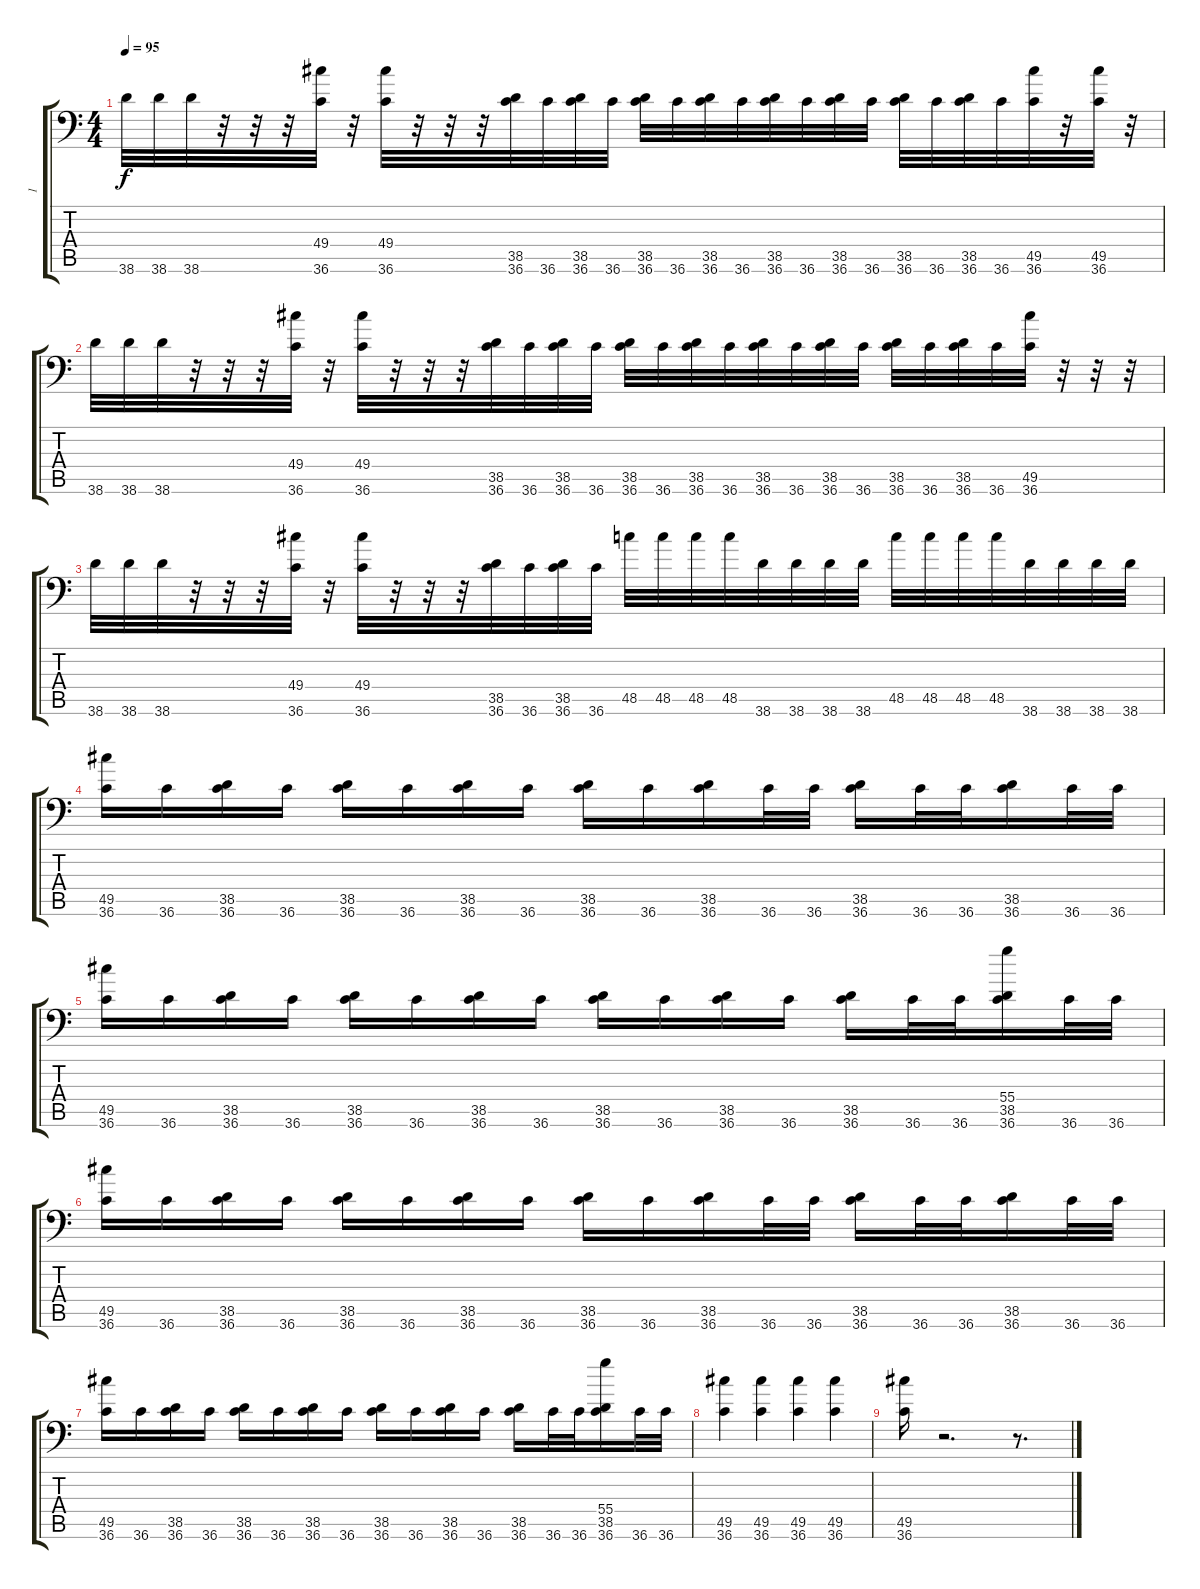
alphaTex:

\track (" 1" " 1") {instrument acousticgrandpiano}
\staff {score tabs}
\tuning (C-1 C-1 C-1 C-1 C-1 C-1) {hide}
\ts (4 4)
\tempo 95
\clef f4
\ks c
38.6.32{dy f} 38.6.32 38.6.32 r.32 r.32 r.32 (49.4 36.6).32 r.32 (49.4 36.6).32 r.32 r.32 r.32 (38.5 36.6).32 36.6.32 (38.5 36.6).32 36.6.32 (38.5 36.6).32 36.6.32 (38.5 36.6).32 36.6.32 (38.5 36.6).32 36.6.32 (38.5 36.6).32 36.6.32 (38.5 36.6).32 36.6.32 (38.5 36.6).32 36.6.32 (49.5 36.6).32 r.32 (49.5 36.6).32 r.32 |
38.6.32 38.6.32 38.6.32 r.32 r.32 r.32 (49.4 36.6).32 r.32 (49.4 36.6).32 r.32 r.32 r.32 (38.5 36.6).32 36.6.32 (38.5 36.6).32 36.6.32 (38.5 36.6).32 36.6.32 (38.5 36.6).32 36.6.32 (38.5 36.6).32 36.6.32 (38.5 36.6).32 36.6.32 (38.5 36.6).32 36.6.32 (38.5 36.6).32 36.6.32 (49.5 36.6).32 r.32 r.32 r.32 |
38.6.32 38.6.32 38.6.32 r.32 r.32 r.32 (49.4 36.6).32 r.32 (49.4 36.6).32 r.32 r.32 r.32 (38.5 36.6).32 36.6.32 (38.5 36.6).32 36.6.32 48.5.32 48.5.32 48.5.32 48.5.32 38.6.32 38.6.32 38.6.32 38.6.32 48.5.32 48.5.32 48.5.32 48.5.32 38.6.32 38.6.32 38.6.32 38.6.32 |
(49.5 36.6).16 36.6.16 (38.5 36.6).16 36.6.16 (38.5 36.6).16 36.6.16 (38.5 36.6).16 36.6.16 (38.5 36.6).16 36.6.16 (38.5 36.6).16 36.6.32 36.6.32 (38.5 36.6).16 36.6.32 36.6.32 (38.5 36.6).16 36.6.32 36.6.32 |
(49.5 36.6).16 36.6.16 (38.5 36.6).16 36.6.16 (38.5 36.6).16 36.6.16 (38.5 36.6).16 36.6.16 (38.5 36.6).16 36.6.16 (38.5 36.6).16 36.6.16 (38.5 36.6).16 36.6.32 36.6.32 (55.4 38.5 36.6).16 36.6.32 36.6.32 |
(49.5 36.6).16 36.6.16 (38.5 36.6).16 36.6.16 (38.5 36.6).16 36.6.16 (38.5 36.6).16 36.6.16 (38.5 36.6).16 36.6.16 (38.5 36.6).16 36.6.32 36.6.32 (38.5 36.6).16 36.6.32 36.6.32 (38.5 36.6).16 36.6.32 36.6.32 |
(49.5 36.6).16 36.6.16 (38.5 36.6).16 36.6.16 (38.5 36.6).16 36.6.16 (38.5 36.6).16 36.6.16 (38.5 36.6).16 36.6.16 (38.5 36.6).16 36.6.16 (38.5 36.6).16 36.6.32 36.6.32 (55.4 38.5 36.6).16 36.6.32 36.6.32 |
(49.5 36.6).4 (49.5 36.6).4 (49.5 36.6).4 (49.5 36.6).4 |
(49.5 36.6).16 r.2{d} r.8{d}
